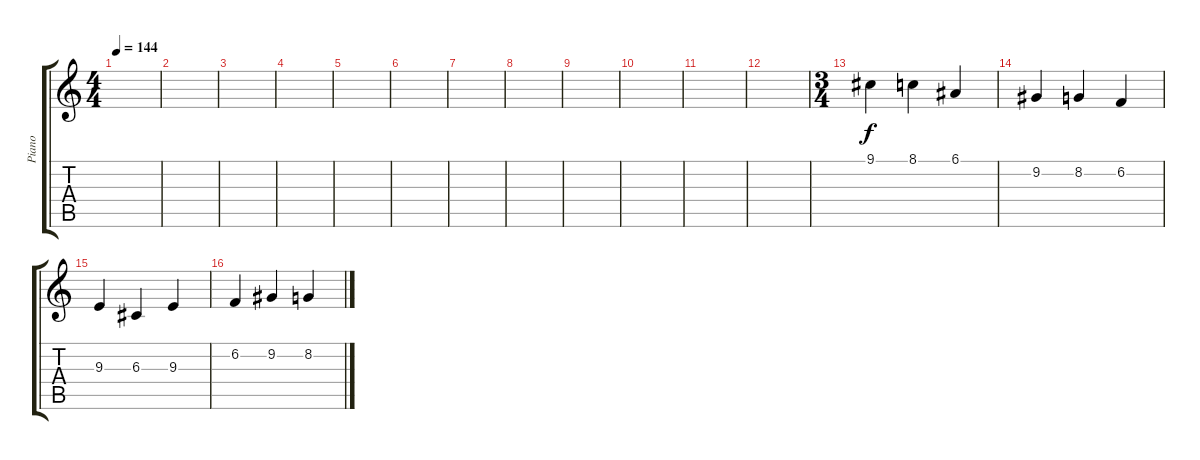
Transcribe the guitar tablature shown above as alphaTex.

\track ("Piano" "Piano") {instrument acousticgrandpiano}
\staff {score tabs}
\tuning (E4 B3 G3 D3 A2 E2) {hide}
\ts (4 4)
\tempo 144
\clef g2
\ks c
|
|
|
|
|
|
|
|
|
|
|
|
\ts (3 4)
9.1.4 8.1.4 6.1.4 |
9.2.4 8.2.4 6.2.4 |
9.3.4 6.3.4 9.3.4 |
6.2.4 9.2.4 8.2.4
